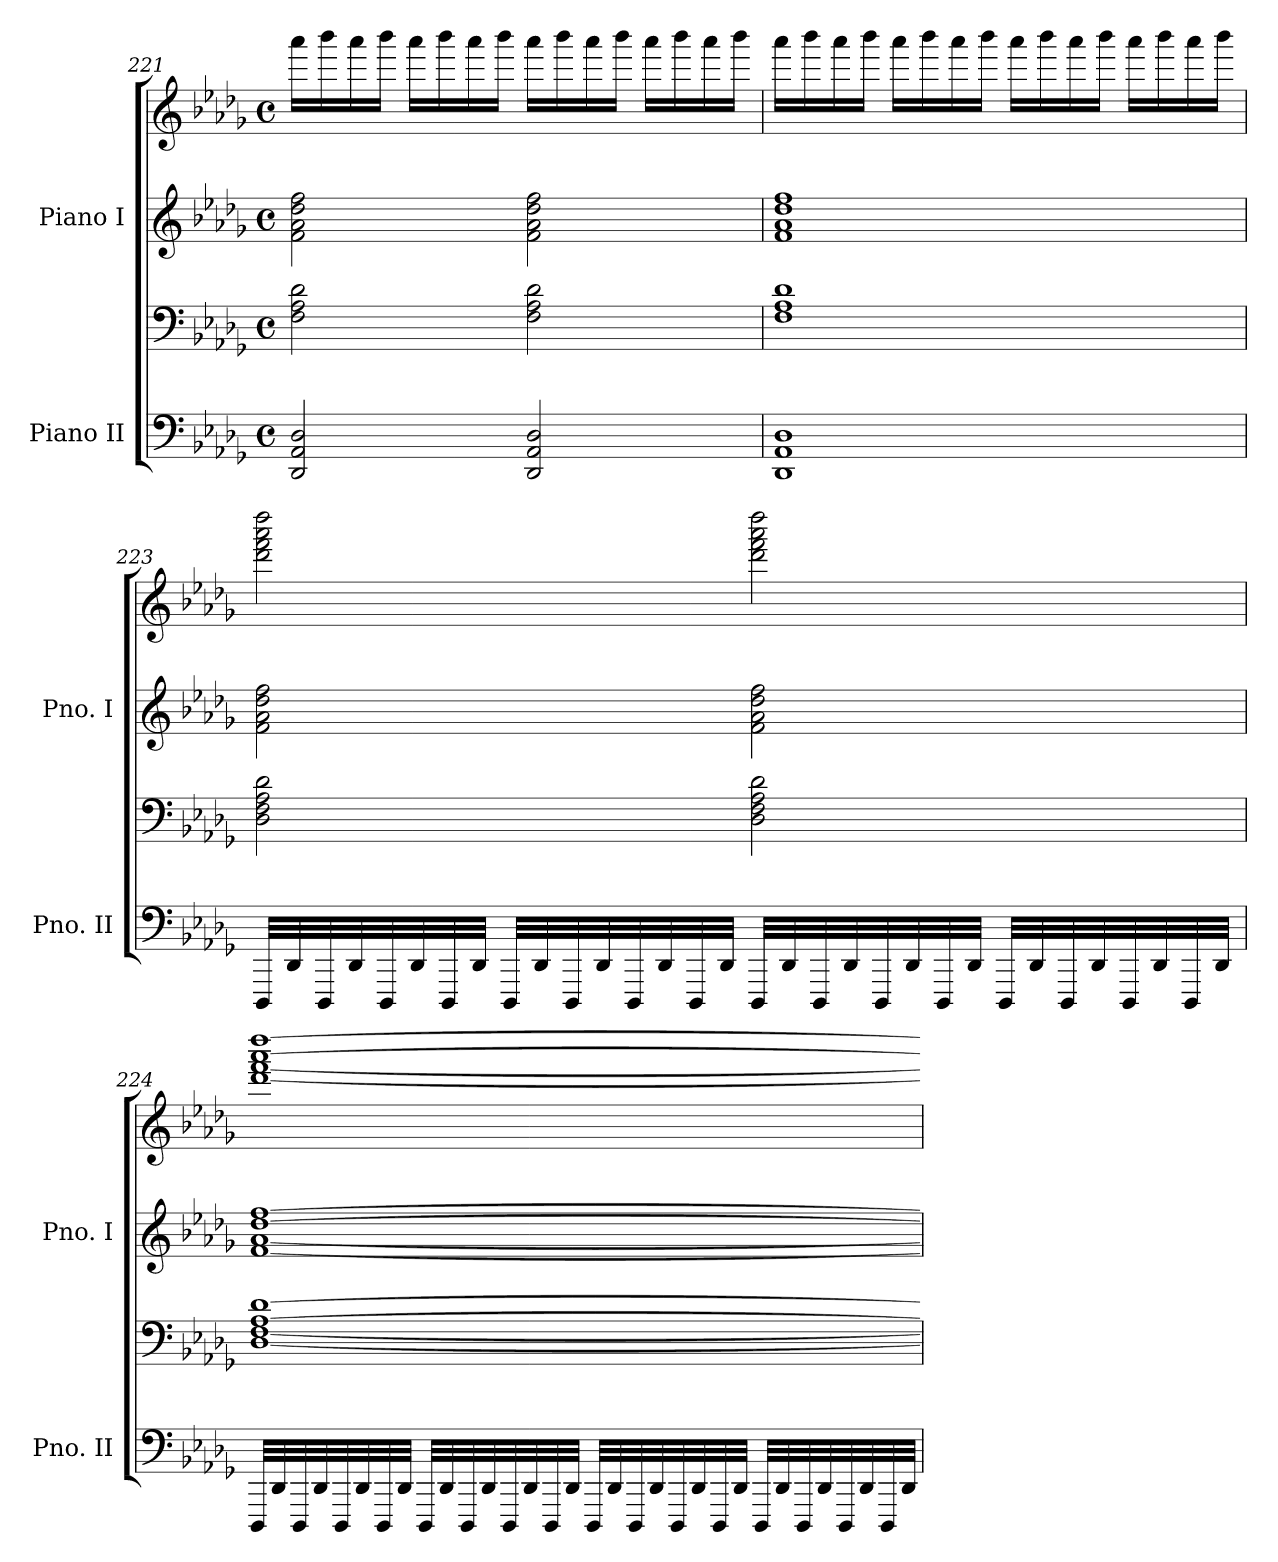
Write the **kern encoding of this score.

**kern	**kern	**kern	**kern
*part2	*part2	*part1	*part1
*staff4	*staff3	*staff2	*staff1
*I"Piano II	*	*I"Piano I	*
*I'Pno. II	*	*I'Pno. I	*
!!LO:LB:g=z
*clefF4	*clefF4	*clefG2	*clefG2
*k[b-e-a-d-g-]	*k[b-e-a-d-g-]	*k[b-e-a-d-g-]	*k[b-e-a-d-g-]
*M4/4	*M4/4	*M4/4	*M4/4
*met(c)	*met(c)	*met(c)	*met(c)
=221	=221	=221	=221
2DD-/ 2AA-/ 2D-/	2F\ 2A-\ 2d-\	2f\ 2a-\ 2dd-\ 2ff\	16aaa-\LL
.	.	.	16bbb-\
.	.	.	16aaa-\
.	.	.	16bbb-\JJ
.	.	.	16aaa-\LL
.	.	.	16bbb-\
.	.	.	16aaa-\
.	.	.	16bbb-\JJ
2DD-/ 2AA-/ 2D-/	2F\ 2A-\ 2d-\	2f\ 2a-\ 2dd-\ 2ff\	16aaa-\LL
.	.	.	16bbb-\
.	.	.	16aaa-\
.	.	.	16bbb-\JJ
.	.	.	16aaa-\LL
.	.	.	16bbb-\
.	.	.	16aaa-\
.	.	.	16bbb-\JJ
=222	=222	=222	=222
1DD- 1AA- 1D-	1F 1A- 1d-	1f 1a- 1dd- 1ff	16aaa-\LL
.	.	.	16bbb-\
.	.	.	16aaa-\
.	.	.	16bbb-\JJ
.	.	.	16aaa-\LL
.	.	.	16bbb-\
.	.	.	16aaa-\
.	.	.	16bbb-\JJ
.	.	.	16aaa-\LL
.	.	.	16bbb-\
.	.	.	16aaa-\
.	.	.	16bbb-\JJ
.	.	.	16aaa-\LL
.	.	.	16bbb-\
.	.	.	16aaa-\
.	.	.	16bbb-\JJ
!!LO:LB:g=z
=223	=223	=223	=223
32DDD-!/LLL	2D-\ 2F\ 2A-\ 2d-\	2f\ 2a-\ 2dd-\ 2ff\	2ddd-\ 2fff\ 2aaa-\ 2dddd-\
32DD-!/	.	.	.
32DDD-!/	.	.	.
32DD-!/	.	.	.
32DDD-!/	.	.	.
32DD-!/	.	.	.
32DDD-!/	.	.	.
32DD-!/JJJ	.	.	.
32DDD-!/LLL	.	.	.
32DD-!/	.	.	.
32DDD-!/	.	.	.
32DD-!/	.	.	.
32DDD-!/	.	.	.
32DD-!/	.	.	.
32DDD-!/	.	.	.
32DD-!/JJJ	.	.	.
32DDD-!/LLL	2D-\ 2F\ 2A-\ 2d-\	2f\ 2a-\ 2dd-\ 2ff\	2ddd-\ 2fff\ 2aaa-\ 2dddd-\
32DD-!/	.	.	.
32DDD-!/	.	.	.
32DD-!/	.	.	.
32DDD-!/	.	.	.
32DD-!/	.	.	.
32DDD-!/	.	.	.
32DD-!/JJJ	.	.	.
32DDD-!/LLL	.	.	.
32DD-!/	.	.	.
32DDD-!/	.	.	.
32DD-!/	.	.	.
32DDD-!/	.	.	.
32DD-!/	.	.	.
32DDD-!/	.	.	.
32DD-!/JJJ	.	.	.
!!LO:PB:g=z
=224	=224	=224	=224
32DDD-!/LLL	[1D- [1F [1A- [1d-	[1f [1a- [1dd- [1ff	[1ddd- [1fff [1aaa- [1dddd-
32DD-!/	.	.	.
32DDD-!/	.	.	.
32DD-!/	.	.	.
32DDD-!/	.	.	.
32DD-!/	.	.	.
32DDD-!/	.	.	.
32DD-!/JJJ	.	.	.
32DDD-!/LLL	.	.	.
32DD-!/	.	.	.
32DDD-!/	.	.	.
32DD-!/	.	.	.
32DDD-!/	.	.	.
32DD-!/	.	.	.
32DDD-!/	.	.	.
32DD-!/JJJ	.	.	.
32DDD-!/LLL	.	.	.
32DD-!/	.	.	.
32DDD-!/	.	.	.
32DD-!/	.	.	.
32DDD-!/	.	.	.
32DD-!/	.	.	.
32DDD-!/	.	.	.
32DD-!/JJJ	.	.	.
32DDD-!/LLL	.	.	.
32DD-!/	.	.	.
32DDD-!/	.	.	.
32DD-!/	.	.	.
32DDD-!/	.	.	.
32DD-!/	.	.	.
32DDD-!/	.	.	.
32DD-!/JJJ	.	.	.
=	=	=	=
*-	*-	*-	*-
